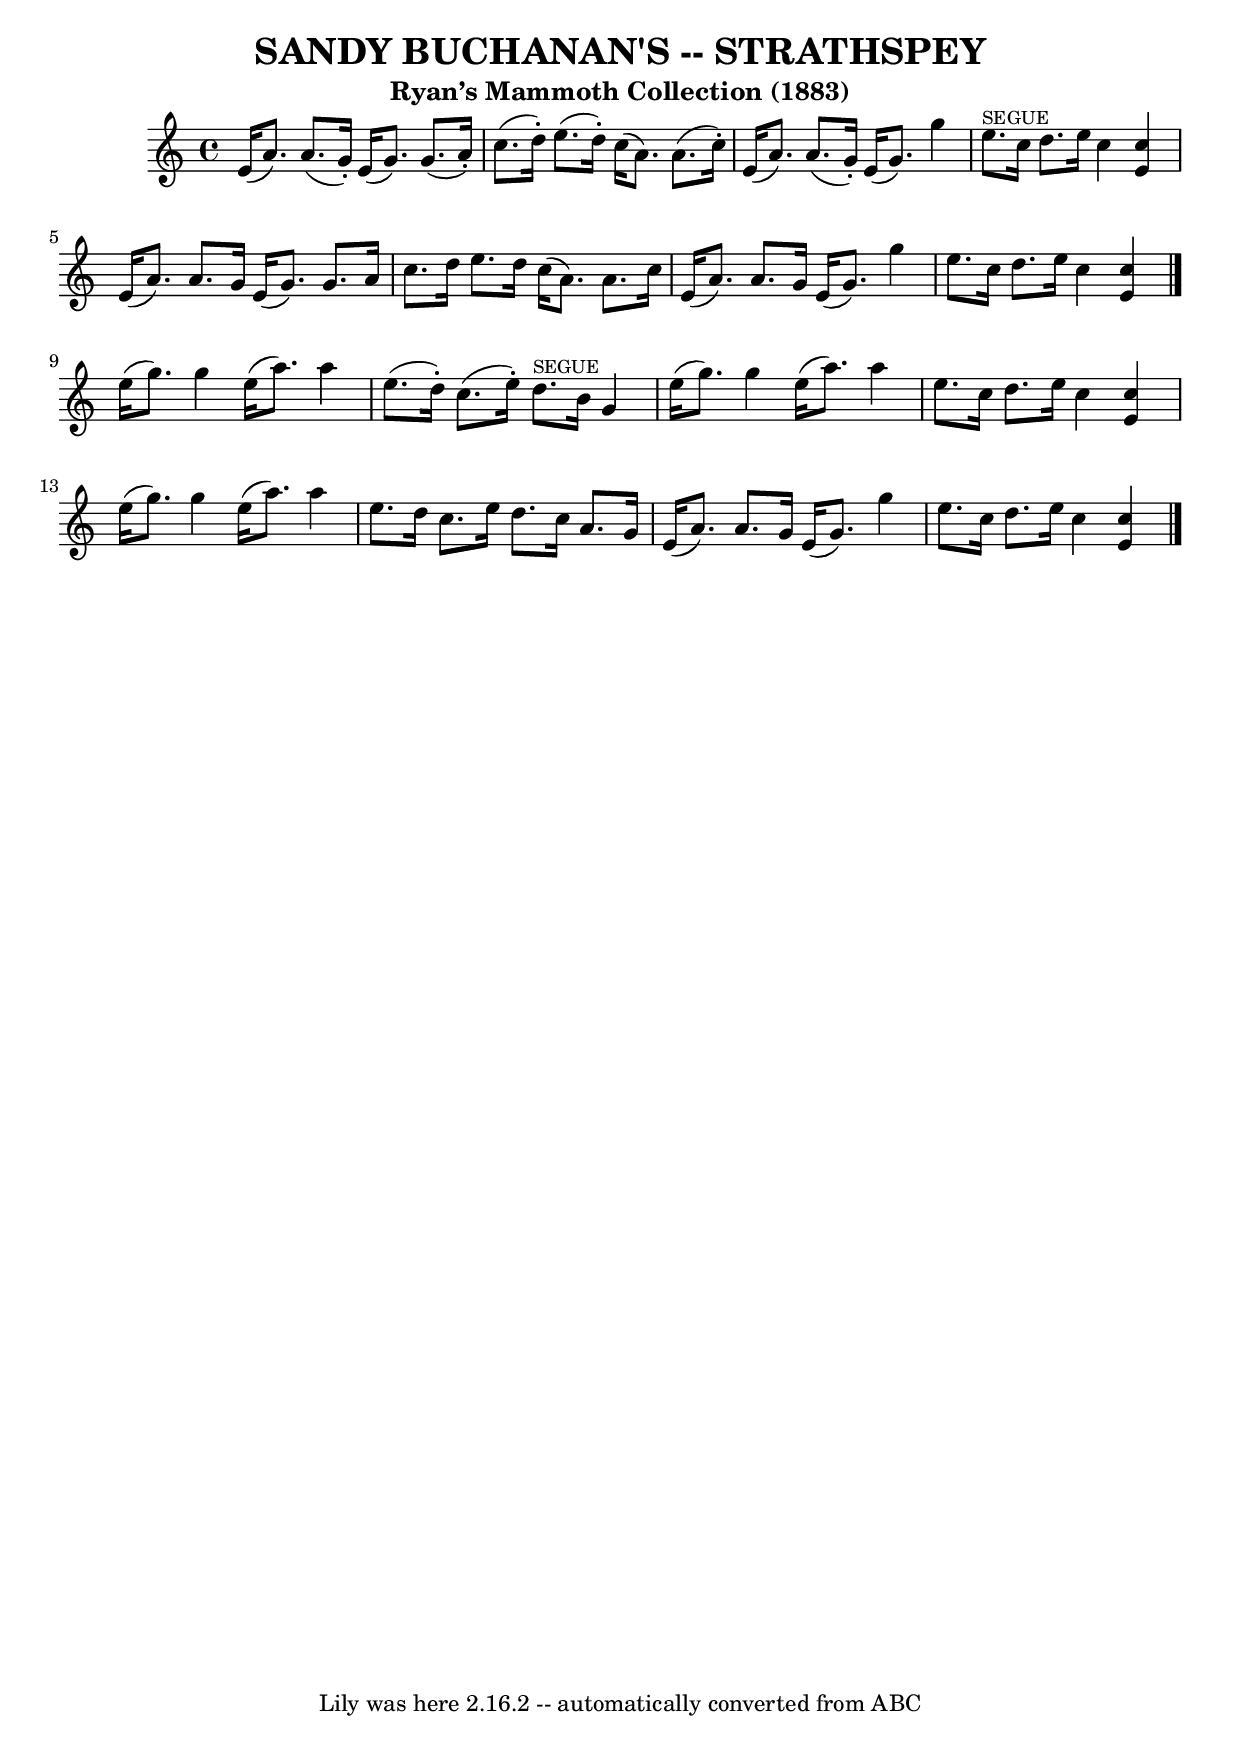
\version "2.7.40"
\include "Mammoth.ily"
\header {
	crossRefNumber = "1"
	footnotes = ""
	subtitle = "Ryan’s Mammoth Collection (1883)"
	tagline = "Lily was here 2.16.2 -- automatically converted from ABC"
	title = "SANDY BUCHANAN'S -- STRATHSPEY"
}
voicedefault =  {
\set Score.defaultBarType = "empty"

 \override Staff.TimeSignature #'style = #'C
 \time 4/4 \key a \minor e'16 (a'8.) a'8. (g'16 -.) e'16 (
g'8.) g'8. (a'16 -.)   |
 c''8. (d''16 -.) e''8. (
d''16 -.) c''16 (a'8.) a'8. (c''16 -.)   |
 e'16 (
a'8.) a'8. (g'16 -.) e'16 (g'8.) g''4    |
 e''8. 
^\segue c''16 d''8. e''16 c''4  << e'4 c''4   >>   |
    
 e'16 (a'8.) a'8. g'16 e'16 (g'8.) g'8. a'16    
|
 c''8. d''16 e''8. d''16 c''16 (a'8.) a'8.    
c''16    |
 e'16 (a'8.) a'8. g'16 e'16 (g'8.)   
g''4    |
 e''8. c''16 d''8. e''16 c''4  << e'4 c''4   
>>   \bar "|." e''16 (g''8.) g''4 e''16 (a''8.) a''4    
|
 e''8. (d''16 -.) c''8. (e''16 -.) d''8.^\segue   
b'16 g'4    |
 e''16 (g''8.) g''4 e''16 (a''8.)   
a''4    |
 e''8. c''16 d''8. e''16 c''4  << e'4 c''4   
>>   |
 e''16 (g''8.) g''4 e''16 (a''8.) a''4    
|
 e''8. d''16 c''8. e''16 d''8. c''16 a'8. g'16   
 |
 e'16 (a'8.) a'8. g'16 e'16 (g'8.) g''4    
|
 e''8. c''16 d''8. e''16 c''4  << e'4 c''4   >>   
\bar "|."   
}

\score{
    <<

	\context Staff="default"
	{
	    \voicedefault 
	}

    >>
	\layout {
	}
	\midi {}
}
